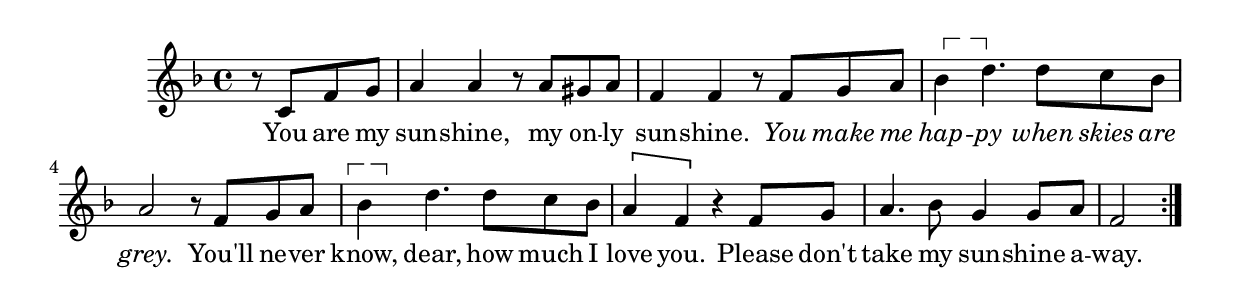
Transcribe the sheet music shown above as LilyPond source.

%% Trial document for testing functions
%% Andrew Cashner, 2016/02/06

\version "2.18.2"
%% Sandbox for lilypond function testing, 2016/02/06, Andrew Cashner

\version "2.18.2"

%%%%% EDITORIAL LYRICS %%%%%

EdLyrics =
  #(define-scheme-function
    (parser location text) (scheme?)
    #{
    \override Lyrics.LyricText.font-shape = #'italic
    $text
    \revert Lyrics.LyricText.font-shape
    #})

%%%%% BRACKETS FOR MENSURAL COLORATION %%%%%

%% Once command to group notes inside a TextSpanner
%% By David Nalesnik and Thomas Morley, http://lsr.di.unimi.it/LSR/Item?id=857
#(define (text-spanner-start-stop mus)
  (let ((elts (ly:music-property mus 'elements)))
   (make-music 'SequentialMusic 'elements
    (append
     (list (make-music 'TextSpanEvent 'span-direction -1))
     (reverse (cdr (reverse elts)))
     (list (make-music 'TextSpanEvent 'span-direction 1))
     (list (last elts))))))

LeftColorBracket =
\markup { \combine
	  \draw-line #'(0 . -1)
	  \draw-line #'(1.5 . 0)
	}

RightColorBracket =
\markup { \combine
	  \draw-line #'(0 . -1)
	  \draw-line #'(-1.5 . 0)
	}

ColorBrackets = {
  \override TextSpanner.dash-period = #0
  \override TextSpanner.bound-details.left.text = \LeftColorBracket
  \override TextSpanner.bound-details.right.text = \RightColorBracket
  \override TextSpanner.bound-details.left.attach-dir = #-2
  \override TextSpanner.bound-details.right.attach-dir = #2
  \override TextSpanner.staff-padding = #2
  \override TextSpanner.bound-details.left-broken.text = ##f
  \override TextSpanner.bound-details.right-broken.text = ##f
}

%% Usage: \Coloratio { c'2 c'2 c'2 } c'1.

Color =
#(define-music-function
  (parser location music) (ly:music?)
  #{
  \ColorBrackets
  $(text-spanner-start-stop music)
  #})

%% For single notes: \Color does not work with only one note

ColorOne =
\markup {
  \halign #-0.5 \raise #1.4
  \concat { \LeftColorBracket " " \RightColorBracket }
}


%%%%% LIGATURE BRACKETS %%%%%
Lig =
#(define-music-function
  (parser location notes) (ly:music?)
  #{ \[ $notes \] #})



Lyrics = \lyricmode {
  You are my sun -- shine, my on -- ly sun -- shine.
  \EdLyrics { You make me hap -- py when skies are grey. }
  You'll ne -- ver know, dear, how much I love you.
  Please don't take my sun -- shine a -- way.
}

Music = {
  \key f\major
  \time 4/4
  \clef "treble"
  \repeat volta 2 {
    \partial 2
    r8 c'8 f'8 g'8
    a'4 a'4 r8 a'8 gis'8 a'8
    f'4 f'4 r8 f'8 g'8 a'8 
    \Color { bes'4 d''4. } d''8 c''8 bes'8 
    a'2 r8 f'8 g'8 a'8
    bes'4^\ColorOne  d''4. d''8 c''8 bes'8
    \Lig { a'4 f'4 } r4 f'8 g'8
    a'4. bes'8 g'4 g'8 a'8
    f'2
  }
}


\score {
  \new Staff
  <<
    \new Voice = "melody" { \Music }
    \new Lyrics \lyricsto "melody" { \Lyrics }
  >>
}


  